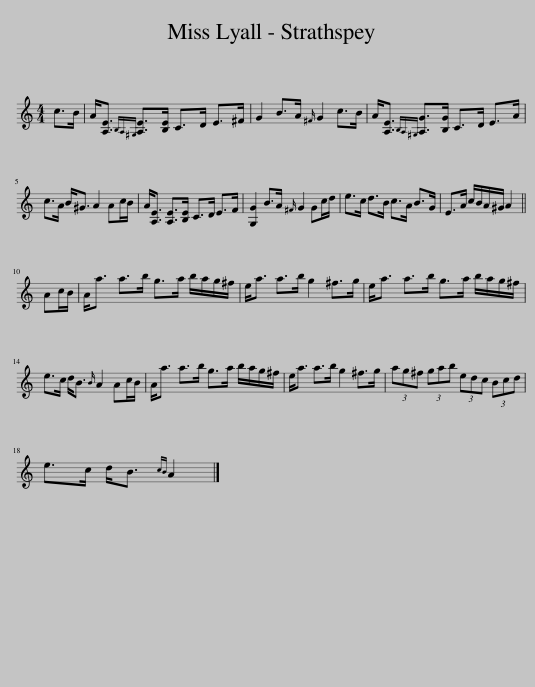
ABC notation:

X:1
L:1/8
M:4/4
I:linebreak $
K:C
V:1 treble
V:1
 c>B | A<[A,E]{B,A,^G,} [A,E]>[B,E] C>D E>^F | G2 B>A{^F} G2 c>B | A<[A,E]{B,A,^G,} [A,G]>[B,G] C>D E>A |$ c>A B<^G A2 Ac/B/ | %5
 A<[A,E] [A,E]>[B,E] C>D E>F | [G,G]2 B>A{^F} G2 Gc/d/ | e>c d>B c>A B>G | E>A c/B/A/^G/ A2 ||$ Ac/B/ | %10
 A<a a>b g>a b/a/g/^f/ | e<a a>b g2 ^f>g | e<a a>b g>a b/a/g/^f/ |$ e>c d<B{B} A2 Ac/B/ | A<a a>b g>a b/a/g/^f/ | %15
 e<a a>b g2 ^f>g | (3ag^f (3gab (3edc (3Bcd |$ e>c d<B{cB} A2 |] %18
